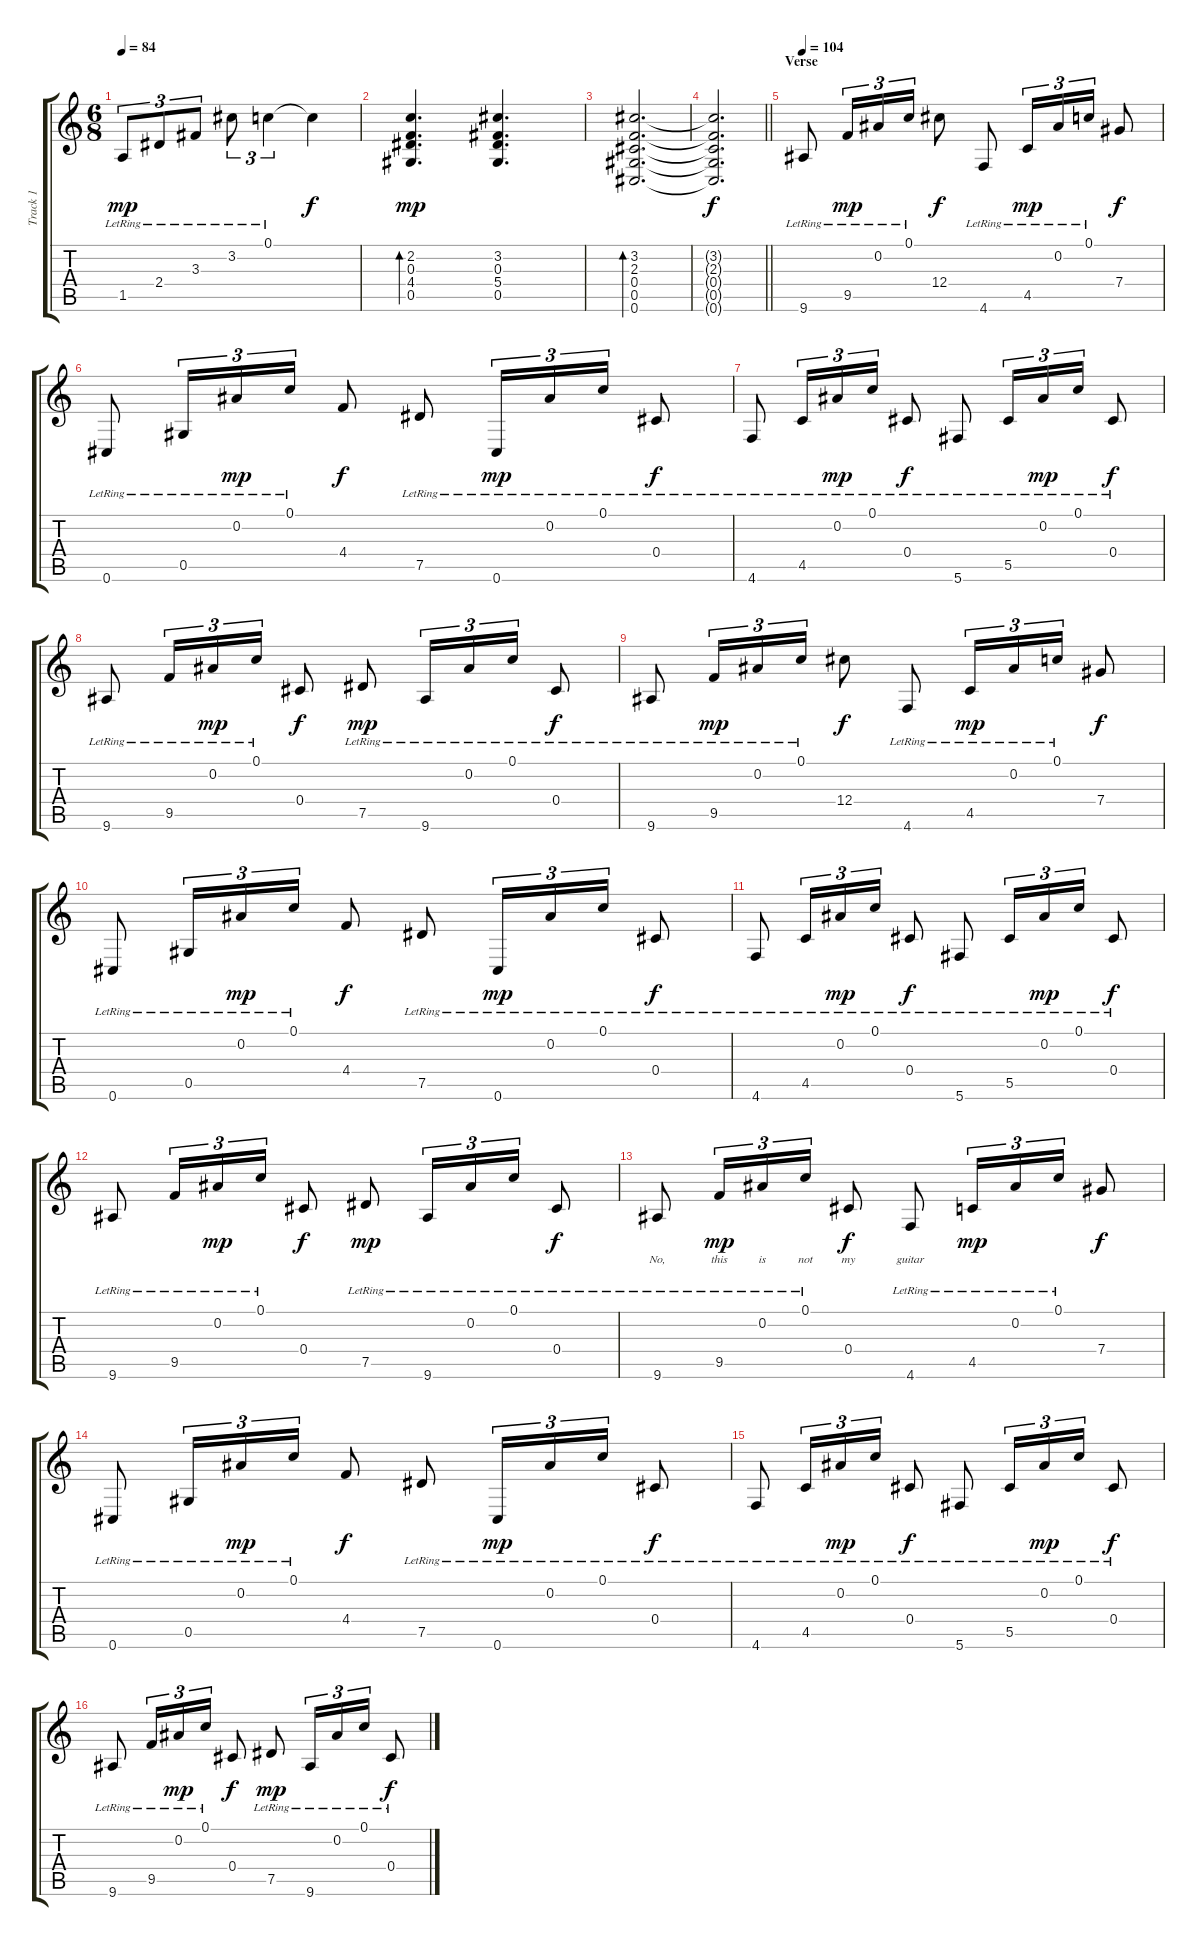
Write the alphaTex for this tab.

\track ("Track 1" "Track 1") {instrument acousticguitarnylon}
\staff {score tabs}
\tuning (C4 Bb3 Eb3 Db3 Ab2 Db2) {hide}
\ts (6 8)
\tempo 84
\clef g2
\ks c
1.5{lr}.8{tu (3 2) dy mp} 2.4{lr}.8{tu (3 2)} 3.3{lr}.8{tu (3 2)} 3.2{lr}.8{tu (3 2)} 0.1{lr}.4{tu (3 2)} 0.1{t}.4{dy f} |
(2.2 0.3 4.4 0.5).4{d bd 240 dy mp} (3.2 0.3 5.4 0.5).4{d} |
(3.2 2.3 0.4 0.5 0.6).2{d bd 480} |
\barLineRight lightlight
(3.2{t} 2.3{t} 0.4{t} 0.5{t} 0.6{t}).2{d dy f} |
\section ("" "Verse")
\tempo 104
9.6{lr}.8 9.5{lr}.16{tu (3 2) dy mp} 0.2{lr}.16{tu (3 2)} 0.1{lr}.16{tu (3 2)} 12.4.8{dy f} 4.6{lr}.8 4.5{lr}.16{tu (3 2) dy mp} 0.2{lr}.16{tu (3 2)} 0.1{lr}.16{tu (3 2)} 7.4.8{dy f} |
0.6{lr}.8 0.5{lr}.16{tu (3 2)} 0.2{lr}.16{tu (3 2) dy mp} 0.1{lr}.16{tu (3 2)} 4.4.8{dy f} 7.5{lr}.8 0.6{lr}.16{tu (3 2) dy mp} 0.2{lr}.16{tu (3 2)} 0.1{lr}.16{tu (3 2)} 0.4{lr}.8{dy f} |
4.6{lr}.8 4.5{lr}.16{tu (3 2)} 0.2{lr}.16{tu (3 2) dy mp} 0.1{lr}.16{tu (3 2)} 0.4{lr}.8{dy f} 5.6{lr}.8 5.5{lr}.16{tu (3 2)} 0.2{lr}.16{tu (3 2) dy mp} 0.1{lr}.16{tu (3 2)} 0.4{lr}.8{dy f} |
9.6{lr}.8 9.5{lr}.16{tu (3 2)} 0.2{lr}.16{tu (3 2) dy mp} 0.1{lr}.16{tu (3 2)} 0.4.8{dy f} 7.5{lr}.8{dy mp} 9.6{lr}.16{tu (3 2)} 0.2{lr}.16{tu (3 2)} 0.1{lr}.16{tu (3 2)} 0.4{lr}.8{dy f} |
9.6{lr}.8 9.5{lr}.16{tu (3 2) dy mp} 0.2{lr}.16{tu (3 2)} 0.1{lr}.16{tu (3 2)} 12.4.8{dy f} 4.6{lr}.8 4.5{lr}.16{tu (3 2) dy mp} 0.2{lr}.16{tu (3 2)} 0.1{lr}.16{tu (3 2)} 7.4.8{dy f} |
0.6{lr}.8 0.5{lr}.16{tu (3 2)} 0.2{lr}.16{tu (3 2) dy mp} 0.1{lr}.16{tu (3 2)} 4.4.8{dy f} 7.5{lr}.8 0.6{lr}.16{tu (3 2) dy mp} 0.2{lr}.16{tu (3 2)} 0.1{lr}.16{tu (3 2)} 0.4{lr}.8{dy f} |
4.6{lr}.8 4.5{lr}.16{tu (3 2)} 0.2{lr}.16{tu (3 2) dy mp} 0.1{lr}.16{tu (3 2)} 0.4{lr}.8{dy f} 5.6{lr}.8 5.5{lr}.16{tu (3 2)} 0.2{lr}.16{tu (3 2) dy mp} 0.1{lr}.16{tu (3 2)} 0.4{lr}.8{dy f} |
9.6{lr}.8 9.5{lr}.16{tu (3 2)} 0.2{lr}.16{tu (3 2) dy mp} 0.1{lr}.16{tu (3 2)} 0.4.8{dy f} 7.5{lr}.8{dy mp} 9.6{lr}.16{tu (3 2)} 0.2{lr}.16{tu (3 2)} 0.1{lr}.16{tu (3 2)} 0.4{lr}.8{dy f} |
9.6{lr}.8{lyrics (0 "No,") lyrics (1 "") lyrics (2 "") lyrics (3 "") lyrics (4 "")} 9.5{lr}.16{tu (3 2) lyrics (0 "this") lyrics (1 "") lyrics (2 "") lyrics (3 "") lyrics (4 "") dy mp} 0.2{lr}.16{tu (3 2) lyrics (0 "is") lyrics (1 "") lyrics (2 "") lyrics (3 "") lyrics (4 "")} 0.1{lr}.16{tu (3 2) lyrics (0 "not") lyrics (1 "") lyrics (2 "") lyrics (3 "") lyrics (4 "")} 0.4.8{lyrics (0 "my") lyrics (1 "") lyrics (2 "") lyrics (3 "") lyrics (4 "") dy f} 4.6{lr}.8{lyrics (0 "guitar") lyrics (1 "") lyrics (2 "") lyrics (3 "") lyrics (4 "")} 4.5{lr}.16{tu (3 2) dy mp} 0.2{lr}.16{tu (3 2)} 0.1{lr}.16{tu (3 2)} 7.4.8{dy f} |
0.6{lr}.8 0.5{lr}.16{tu (3 2)} 0.2{lr}.16{tu (3 2) dy mp} 0.1{lr}.16{tu (3 2)} 4.4.8{dy f} 7.5{lr}.8 0.6{lr}.16{tu (3 2) dy mp} 0.2{lr}.16{tu (3 2)} 0.1{lr}.16{tu (3 2)} 0.4{lr}.8{dy f} |
4.6{lr}.8 4.5{lr}.16{tu (3 2)} 0.2{lr}.16{tu (3 2) dy mp} 0.1{lr}.16{tu (3 2)} 0.4{lr}.8{dy f} 5.6{lr}.8 5.5{lr}.16{tu (3 2)} 0.2{lr}.16{tu (3 2) dy mp} 0.1{lr}.16{tu (3 2)} 0.4{lr}.8{dy f} |
9.6{lr}.8 9.5{lr}.16{tu (3 2)} 0.2{lr}.16{tu (3 2) dy mp} 0.1{lr}.16{tu (3 2)} 0.4.8{dy f} 7.5{lr}.8{dy mp} 9.6{lr}.16{tu (3 2)} 0.2{lr}.16{tu (3 2)} 0.1{lr}.16{tu (3 2)} 0.4{lr}.8{dy f}
